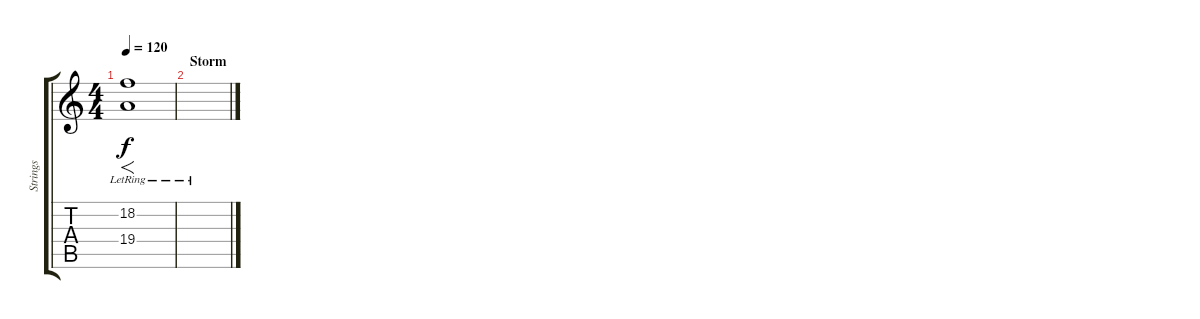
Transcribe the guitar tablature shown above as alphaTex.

\track ("Strings" "Strings") {instrument stringensemble1}
\staff {score tabs}
\tuning (E4 B3 G3 D3 A2 E2) {hide}
\ts (4 4)
\tempo 120
\clef g2
\ks c
(18.2{lr} 19.4{lr}).1{f dy f} |
\section ("" "Storm")
